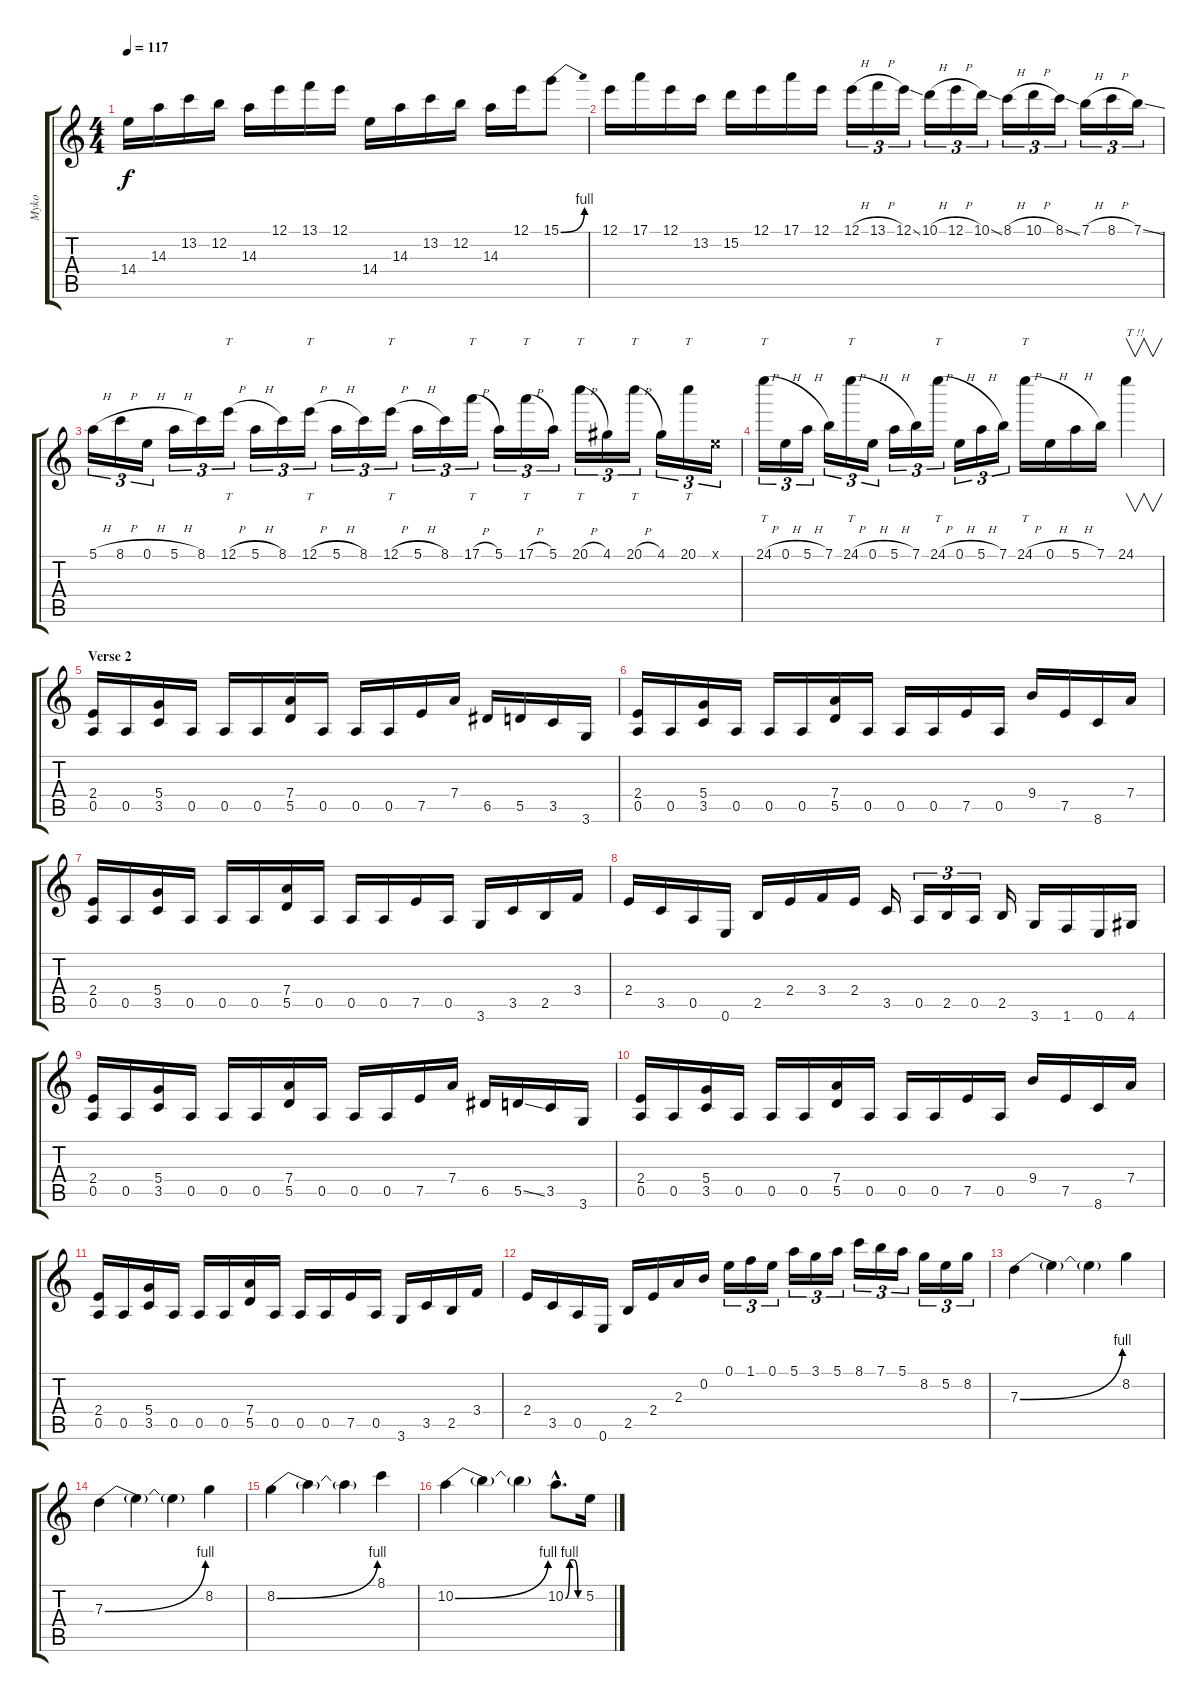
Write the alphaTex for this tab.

\track ("Myko" "Myko") {instrument distortionguitar}
\staff {score tabs}
\tuning (E4 B3 G3 D3 A2 E2) {hide}
\ts (4 4)
\tempo 117
\clef g2
\ks c
14.4.16{dy f} 14.3.16 13.2.16 12.2.16 14.3.16 12.1.16 13.1.16 12.1.16 14.4.16 14.3.16 13.2.16 12.2.16 14.3.16 12.1.16 15.1{be (bend 0 0 60 4)}.8 |
12.1.16 17.1.16 12.1.16 13.2.16 15.2.16 12.1.16 17.1.16 12.1.16 12.1{h}.16{tu (3 2)} 13.1{h}.16{tu (3 2)} 12.1{ss}.16{tu (3 2)} 10.1{h}.16{tu (3 2)} 12.1{h}.16{tu (3 2)} 10.1{ss}.16{tu (3 2)} 8.1{h}.16{tu (3 2)} 10.1{h}.16{tu (3 2)} 8.1{ss}.16{tu (3 2)} 7.1{h}.16{tu (3 2)} 8.1{h}.16{tu (3 2)} 7.1{ss}.16{tu (3 2)} |
5.1{h}.16{tu (3 2)} 8.1{h}.16{tu (3 2)} 0.1{h}.16{tu (3 2)} 5.1{h}.16{tu (3 2)} 8.1.16{tu (3 2)} 12.1{h}.16{tt tu (3 2)} 5.1{h}.16{tu (3 2)} 8.1.16{tu (3 2)} 12.1{h}.16{tt tu (3 2)} 5.1{h}.16{tu (3 2)} 8.1.16{tu (3 2)} 12.1{h}.16{tt tu (3 2)} 5.1{h}.16{tu (3 2)} 8.1.16{tu (3 2)} 17.1{h}.16{tt tu (3 2)} 5.1.16{tu (3 2)} 17.1{h}.16{tt tu (3 2)} 5.1.16{tu (3 2)} 20.1{h}.16{tt tu (3 2)} 4.1.16{tu (3 2)} 20.1{h}.16{tt tu (3 2)} 4.1.16{tu (3 2)} 20.1.16{tt tu (3 2)} 0.1{x}.16{tu (3 2)} |
24.1{h}.16{tt tu (3 2)} 0.1{h}.16{tu (3 2)} 5.1{h}.16{tu (3 2)} 7.1.16{tu (3 2)} 24.1{h}.16{tt tu (3 2)} 0.1{h}.16{tu (3 2)} 5.1{h}.16{tu (3 2)} 7.1.16{tu (3 2)} 24.1{h}.16{tt tu (3 2)} 0.1{h}.16{tu (3 2)} 5.1{h}.16{tu (3 2)} 7.1.16{tu (3 2)} 24.1{h}.16{tt} 0.1{h}.16 5.1{h}.16 7.1.16 24.1.4{v txt "T !!"} |
\section ("" "Verse 2")
(2.4 0.5).16{volume 13} 0.5.16 (5.4 3.5).16 0.5.16 0.5.16 0.5.16 (7.4 5.5).16 0.5.16 0.5.16 0.5.16 7.5.16 7.4.16 6.5.16 5.5.16 3.5.16 3.6.16 |
(2.4 0.5).16{volume 13} 0.5.16 (5.4 3.5).16 0.5.16 0.5.16 0.5.16 (7.4 5.5).16 0.5.16 0.5.16 0.5.16 7.5.16 0.5.16 9.4.16 7.5.16 8.6.16 7.4.16 |
(2.4 0.5).16{volume 13} 0.5.16 (5.4 3.5).16 0.5.16 0.5.16 0.5.16 (7.4 5.5).16 0.5.16 0.5.16 0.5.16 7.5.16 0.5.16 3.6.16 3.5.16 2.5.16 3.4.16 |
2.4.16{volume 13} 3.5.16 0.5.16 0.6.16 2.5.16 2.4.16 3.4.16 2.4.16 3.5.16 0.5.16{tu (3 2)} 2.5.16{tu (3 2)} 0.5.16{tu (3 2)} 2.5.16 3.6.16 1.6.16 0.6.16 4.6.16 |
(2.4 0.5).16{volume 13} 0.5.16 (5.4 3.5).16 0.5.16 0.5.16 0.5.16 (7.4 5.5).16 0.5.16 0.5.16 0.5.16 7.5.16 7.4.16 6.5.16 5.5{ss}.16 3.5.16 3.6.16 |
(2.4 0.5).16{volume 13} 0.5.16 (5.4 3.5).16 0.5.16 0.5.16 0.5.16 (7.4 5.5).16 0.5.16 0.5.16 0.5.16 7.5.16 0.5.16 9.4.16 7.5.16 8.6.16 7.4.16 |
(2.4 0.5).16{volume 13} 0.5.16 (5.4 3.5).16 0.5.16 0.5.16 0.5.16 (7.4 5.5).16 0.5.16 0.5.16 0.5.16 7.5.16 0.5.16 3.6.16 3.5.16 2.5.16 3.4.16 |
2.4.16{volume 14} 3.5.16 0.5.16 0.6.16 2.5.16 2.4.16 2.3.16 0.2.16 0.1.16{tu (3 2)} 1.1.16{tu (3 2)} 0.1.16{tu (3 2)} 5.1.16{tu (3 2)} 3.1.16{tu (3 2)} 5.1.16{tu (3 2)} 8.1.16{tu (3 2)} 7.1.16{tu (3 2)} 5.1.16{tu (3 2)} 8.2.16{tu (3 2)} 5.2.16{tu (3 2)} 8.2.16{tu (3 2)} |
7.3{be (bend 0 0 60 4)}.4{volume 16} 7.3{t}.4 7.3{t}.4 8.2.4 |
7.3{be (bend 0 0 60 4)}.4 7.3{t}.4 7.3{t}.4 8.2.4 |
8.2{be (bend 0 0 60 4)}.4 8.2{t}.4 8.2{t}.4 8.1.4 |
10.2{be (bend 0 0 60 4)}.4 10.2{t}.4 10.2{t}.4 10.2{be (custom 0 0 15 4 30 4 45 0 60 0) hac}.8{d} 5.2.16
